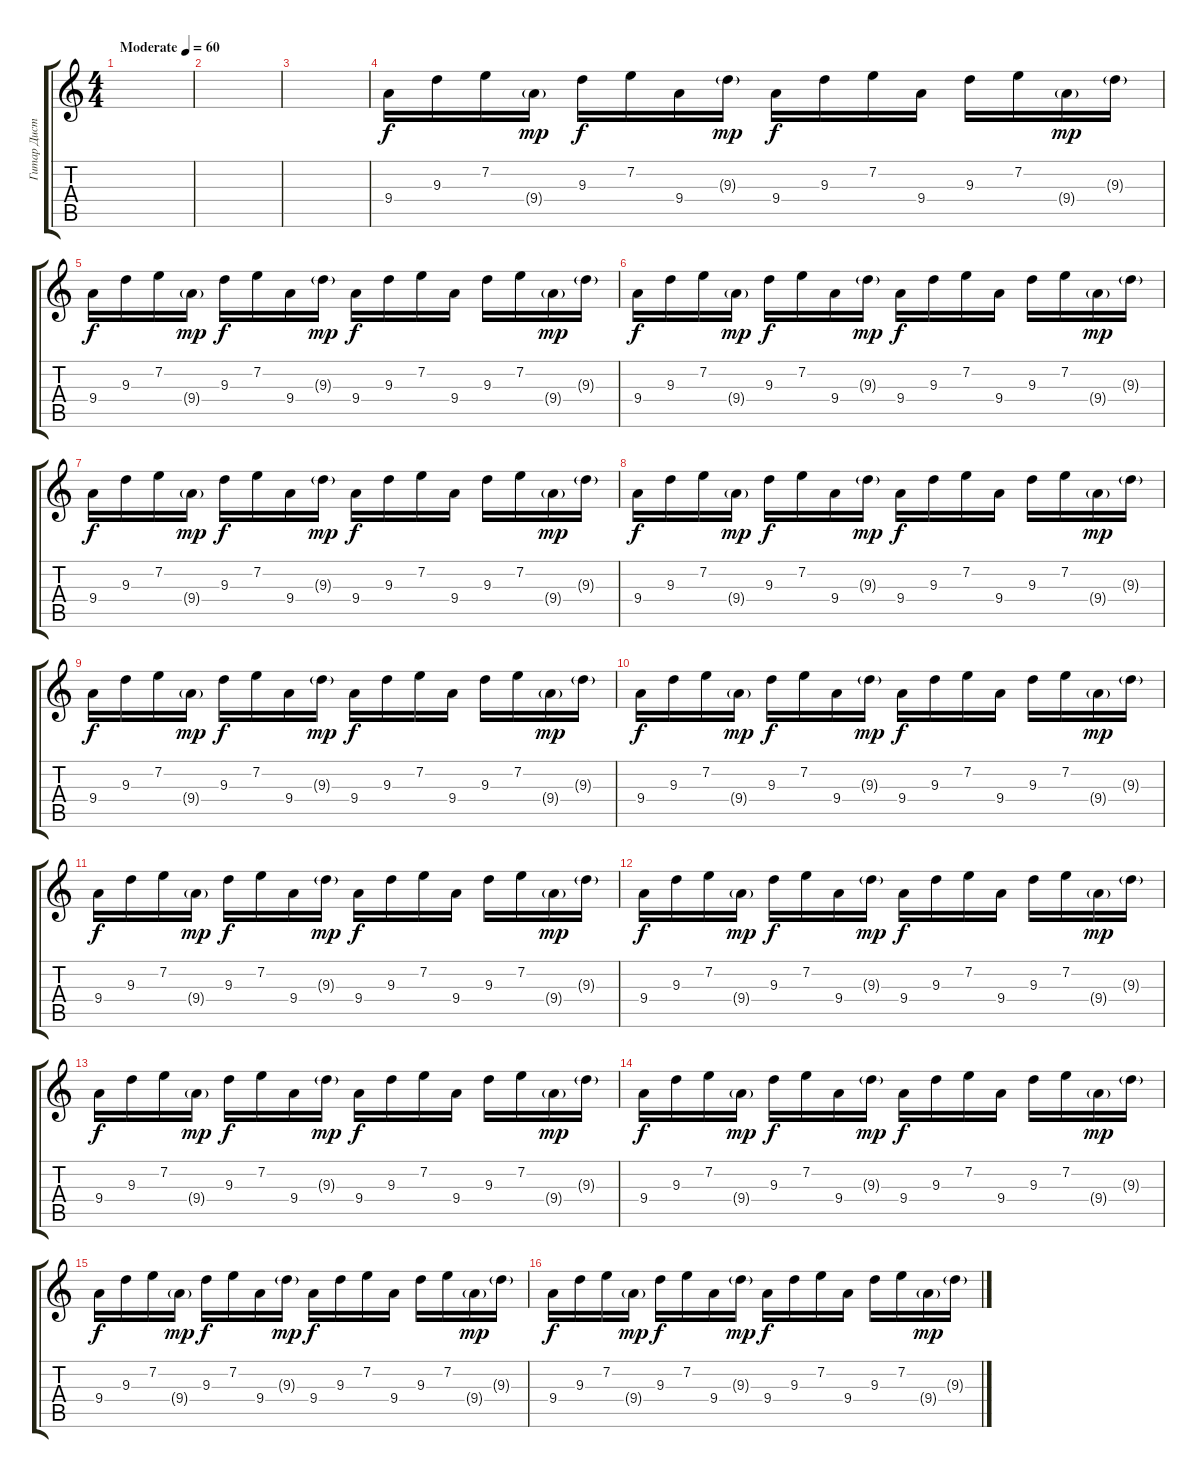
\track ("Гитар Дисторшн" "Гитар Дист") {instrument distortionguitar}
\staff {score tabs}
\tuning (D4 A3 F3 C3 G2 C2) {hide}
\ts (4 4)
\tempo (60 "Moderate")
\clef g2
\ks c
|
|
|
9.4.16 9.3.16 7.2.16 9.4{g}.16{dy mp} 9.3.16{dy f} 7.2.16 9.4.16 9.3{g}.16{dy mp} 9.4.16{dy f} 9.3.16 7.2.16 9.4.16 9.3.16 7.2.16 9.4{g}.16{dy mp} 9.3{g}.16 |
9.4.16{dy f} 9.3.16 7.2.16 9.4{g}.16{dy mp} 9.3.16{dy f} 7.2.16 9.4.16 9.3{g}.16{dy mp} 9.4.16{dy f} 9.3.16 7.2.16 9.4.16 9.3.16 7.2.16 9.4{g}.16{dy mp} 9.3{g}.16 |
9.4.16{dy f} 9.3.16 7.2.16 9.4{g}.16{dy mp} 9.3.16{dy f} 7.2.16 9.4.16 9.3{g}.16{dy mp} 9.4.16{dy f} 9.3.16 7.2.16 9.4.16 9.3.16 7.2.16 9.4{g}.16{dy mp} 9.3{g}.16 |
9.4.16{dy f} 9.3.16 7.2.16 9.4{g}.16{dy mp} 9.3.16{dy f} 7.2.16 9.4.16 9.3{g}.16{dy mp} 9.4.16{dy f} 9.3.16 7.2.16 9.4.16 9.3.16 7.2.16 9.4{g}.16{dy mp} 9.3{g}.16 |
9.4.16{dy f} 9.3.16 7.2.16 9.4{g}.16{dy mp} 9.3.16{dy f} 7.2.16 9.4.16 9.3{g}.16{dy mp} 9.4.16{dy f} 9.3.16 7.2.16 9.4.16 9.3.16 7.2.16 9.4{g}.16{dy mp} 9.3{g}.16 |
9.4.16{dy f} 9.3.16 7.2.16 9.4{g}.16{dy mp} 9.3.16{dy f} 7.2.16 9.4.16 9.3{g}.16{dy mp} 9.4.16{dy f} 9.3.16 7.2.16 9.4.16 9.3.16 7.2.16 9.4{g}.16{dy mp} 9.3{g}.16 |
9.4.16{dy f} 9.3.16 7.2.16 9.4{g}.16{dy mp} 9.3.16{dy f} 7.2.16 9.4.16 9.3{g}.16{dy mp} 9.4.16{dy f} 9.3.16 7.2.16 9.4.16 9.3.16 7.2.16 9.4{g}.16{dy mp} 9.3{g}.16 |
9.4.16{dy f} 9.3.16 7.2.16 9.4{g}.16{dy mp} 9.3.16{dy f} 7.2.16 9.4.16 9.3{g}.16{dy mp} 9.4.16{dy f} 9.3.16 7.2.16 9.4.16 9.3.16 7.2.16 9.4{g}.16{dy mp} 9.3{g}.16 |
9.4.16{dy f} 9.3.16 7.2.16 9.4{g}.16{dy mp} 9.3.16{dy f} 7.2.16 9.4.16 9.3{g}.16{dy mp} 9.4.16{dy f} 9.3.16 7.2.16 9.4.16 9.3.16 7.2.16 9.4{g}.16{dy mp} 9.3{g}.16 |
9.4.16{dy f} 9.3.16 7.2.16 9.4{g}.16{dy mp} 9.3.16{dy f} 7.2.16 9.4.16 9.3{g}.16{dy mp} 9.4.16{dy f} 9.3.16 7.2.16 9.4.16 9.3.16 7.2.16 9.4{g}.16{dy mp} 9.3{g}.16 |
9.4.16{dy f} 9.3.16 7.2.16 9.4{g}.16{dy mp} 9.3.16{dy f} 7.2.16 9.4.16 9.3{g}.16{dy mp} 9.4.16{dy f} 9.3.16 7.2.16 9.4.16 9.3.16 7.2.16 9.4{g}.16{dy mp} 9.3{g}.16 |
9.4.16{dy f} 9.3.16 7.2.16 9.4{g}.16{dy mp} 9.3.16{dy f} 7.2.16 9.4.16 9.3{g}.16{dy mp} 9.4.16{dy f} 9.3.16 7.2.16 9.4.16 9.3.16 7.2.16 9.4{g}.16{dy mp} 9.3{g}.16 |
9.4.16{dy f} 9.3.16 7.2.16 9.4{g}.16{dy mp} 9.3.16{dy f} 7.2.16 9.4.16 9.3{g}.16{dy mp} 9.4.16{dy f} 9.3.16 7.2.16 9.4.16 9.3.16 7.2.16 9.4{g}.16{dy mp} 9.3{g}.16
